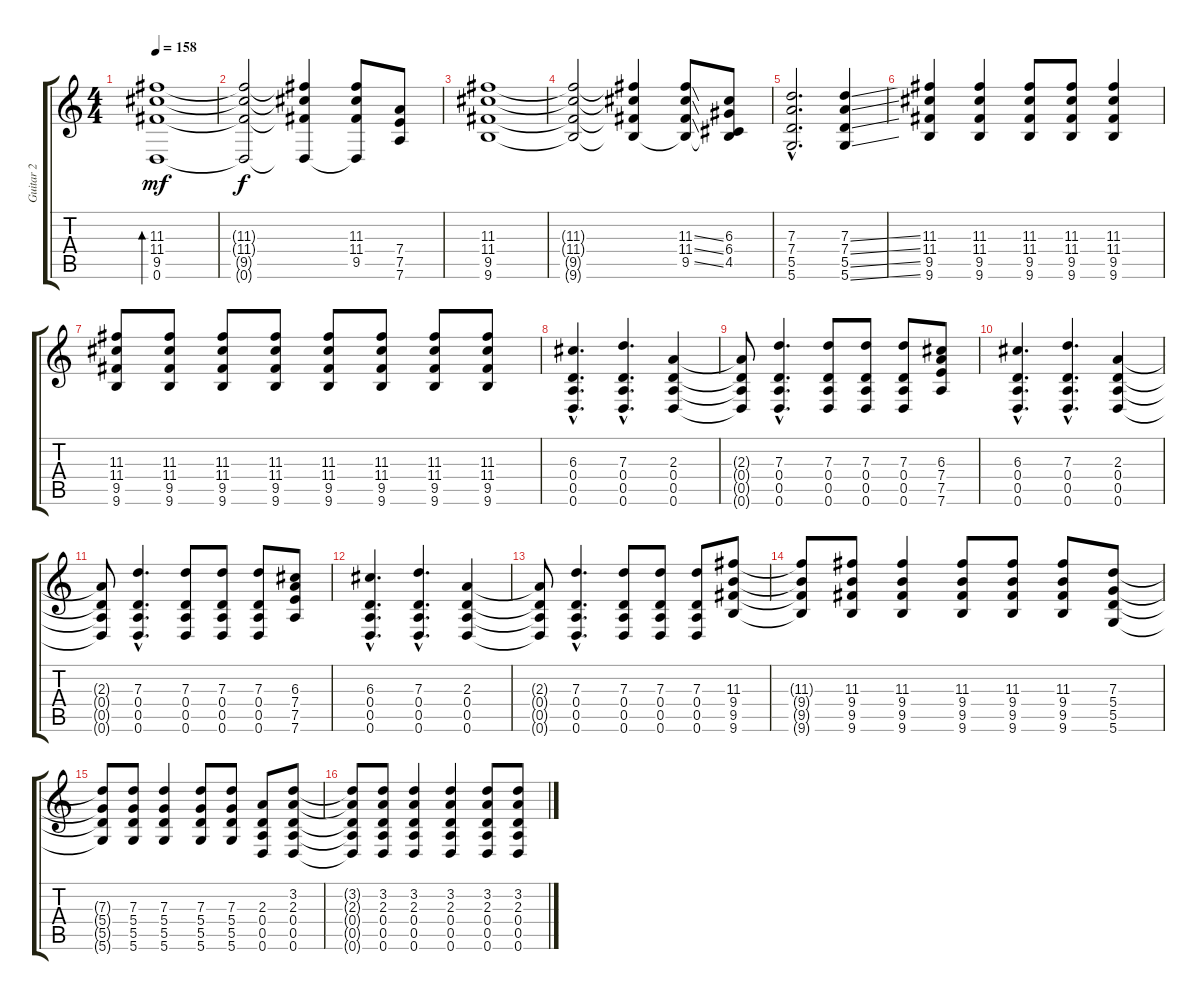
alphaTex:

\track ("Guitar 2" "Guitar 2") {instrument distortionguitar}
\staff {score tabs}
\tuning (E4 B3 G3 D3 A2 D2) {hide}
\ts (4 4)
\tempo 158
\clef g2
\ks c
(11.3 11.4 9.5 0.6).1{bd 120 dy mf instrument electricguitarclean} |
(11.3{t} 11.4{t} 9.5{t} 0.6{t}).2{dy f} (11.3{t} 11.4{t} 9.5{t} 0.6{t}).4 (11.3 11.4 9.5 0.6{t}).8 (7.4 7.5 7.6).8 |
(11.3 11.4 9.5 9.6).1 |
(11.3{t} 11.4{t} 9.5{t} 9.6{t}).2 (11.3{t} 11.4{t} 9.5{t} 9.6{t}).4 (11.3{ss} 11.4{ss} 9.5{ss} 9.6{t}).8 (6.3 6.4 4.5 9.6{t}).8 |
(7.3{hac} 7.4{hac} 5.5{hac} 5.6{hac}).2{d} (7.3{ss} 7.4{ss} 5.5{ss} 5.6{ss}).4 |
(11.3 11.4 9.5 9.6).4 (11.3 11.4 9.5 9.6).4 (11.3 11.4 9.5 9.6).8 (11.3 11.4 9.5 9.6).8 (11.3 11.4 9.5 9.6).4 |
(11.3 11.4 9.5 9.6).8 (11.3 11.4 9.5 9.6).8 (11.3 11.4 9.5 9.6).8 (11.3 11.4 9.5 9.6).8 (11.3 11.4 9.5 9.6).8{instrument distortionguitar} (11.3 11.4 9.5 9.6).8 (11.3 11.4 9.5 9.6).8 (11.3 11.4 9.5 9.6).8 |
(6.3{hac} 0.4{hac} 0.5{hac} 0.6{hac}).4{d} (7.3{hac} 0.4{hac} 0.5{hac} 0.6{hac}).4{d} (2.3 0.4 0.5 0.6).4 |
(2.3{t} 0.4{t} 0.5{t} 0.6{t}).8 (7.3{hac} 0.4{hac} 0.5{hac} 0.6{hac}).4{d} (7.3 0.4 0.5 0.6).8 (7.3 0.4 0.5 0.6).8 (7.3 0.4 0.5 0.6).8 (6.3 7.4 7.5 7.6).8 |
(6.3{hac} 0.4{hac} 0.5{hac} 0.6{hac}).4{d} (7.3{hac} 0.4{hac} 0.5{hac} 0.6{hac}).4{d} (2.3 0.4 0.5 0.6).4 |
(2.3{t} 0.4{t} 0.5{t} 0.6{t}).8 (7.3{hac} 0.4{hac} 0.5{hac} 0.6{hac}).4{d} (7.3 0.4 0.5 0.6).8 (7.3 0.4 0.5 0.6).8 (7.3 0.4 0.5 0.6).8 (6.3 7.4 7.5 7.6).8 |
(6.3{hac} 0.4{hac} 0.5{hac} 0.6{hac}).4{d} (7.3{hac} 0.4{hac} 0.5{hac} 0.6{hac}).4{d} (2.3 0.4 0.5 0.6).4 |
(2.3{t} 0.4{t} 0.5{t} 0.6{t}).8 (7.3{hac} 0.4{hac} 0.5{hac} 0.6{hac}).4{d} (7.3 0.4 0.5 0.6).8 (7.3 0.4 0.5 0.6).8 (7.3 0.4 0.5 0.6).8 (11.3 9.4 9.5 9.6).8 |
(11.3{t} 9.4{t} 9.5{t} 9.6{t}).8 (11.3 9.4 9.5 9.6).8 (11.3 9.4 9.5 9.6).4 (11.3 9.4 9.5 9.6).8 (11.3 9.4 9.5 9.6).8 (11.3 9.4 9.5 9.6).8 (7.3 5.4 5.5 5.6).8 |
(7.3{t} 5.4{t} 5.5{t} 5.6{t}).8 (7.3 5.4 5.5 5.6).8 (7.3 5.4 5.5 5.6).4 (7.3 5.4 5.5 5.6).8 (7.3 5.4 5.5 5.6).8 (2.3 0.4 0.5 0.6).8 (3.2 2.3 0.4 0.5 0.6).8 |
(3.2{t} 2.3{t} 0.4{t} 0.5{t} 0.6{t}).8 (3.2 2.3 0.4 0.5 0.6).8 (3.2 2.3 0.4 0.5 0.6).4 (3.2 2.3 0.4 0.5 0.6).4 (3.2 2.3 0.4 0.5 0.6).8 (3.2 2.3 0.4 0.5 0.6).8
